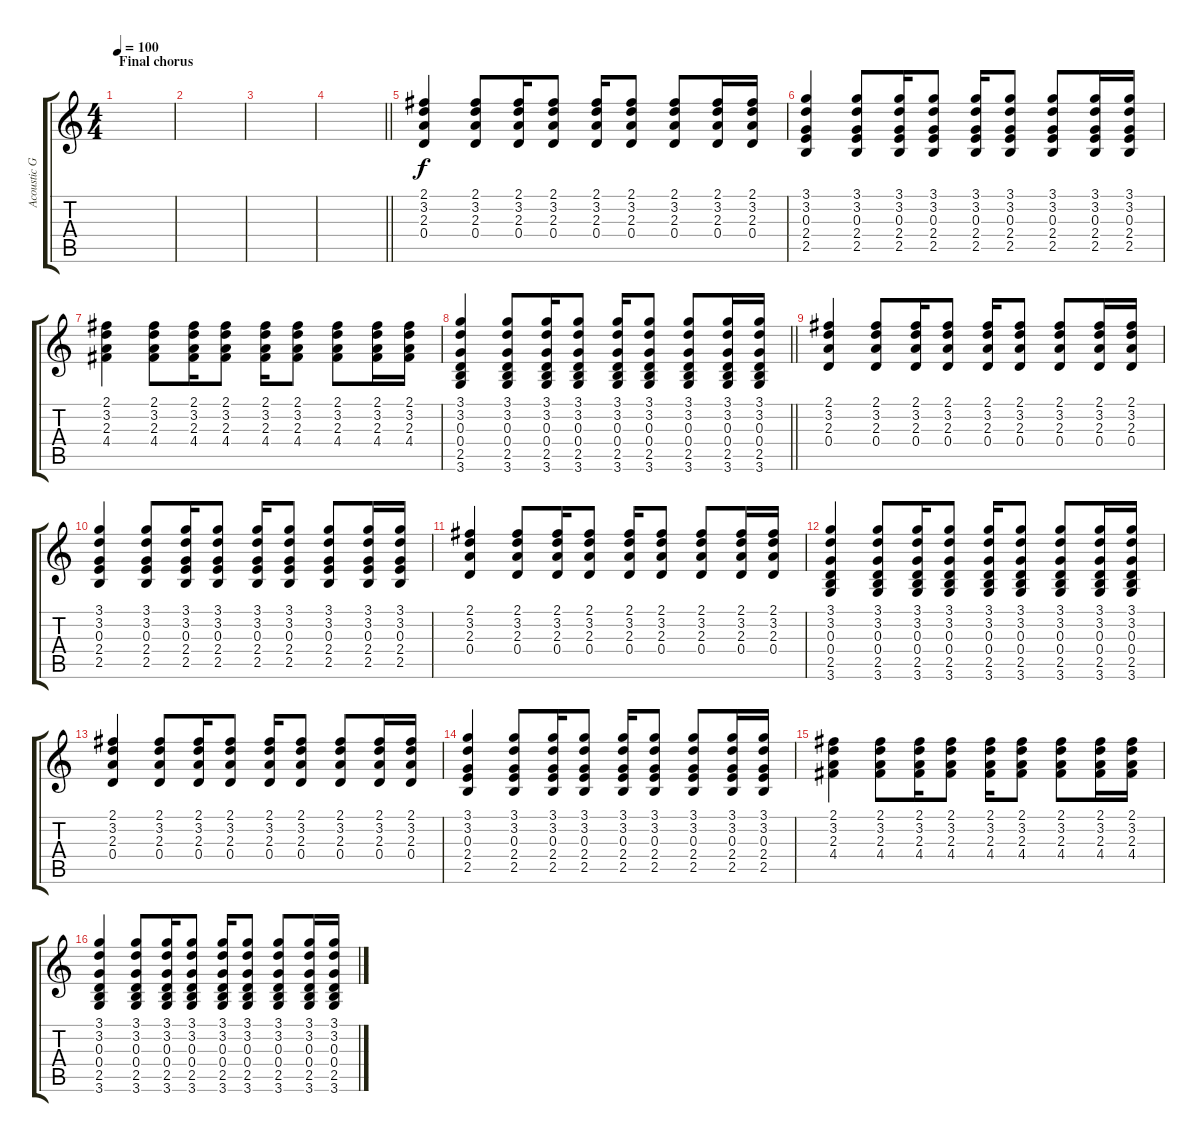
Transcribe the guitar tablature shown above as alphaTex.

\track ("Acoustic Guitar EBGDAE" "Acoustic G") {instrument acousticguitarsteel}
\staff {score tabs}
\tuning (E4 B3 G3 D3 A2 E2) {hide}
\ts (4 4)
\section ("" "Final chorus")
\tempo 100
\clef g2
\ks c
|
|
|
\barLineRight lightlight
|
(2.1 3.2 2.3 0.4).4 (2.1 3.2 2.3 0.4).8 (2.1 3.2 2.3 0.4).16 (2.1 3.2 2.3 0.4).8 (2.1 3.2 2.3 0.4).16 (2.1 3.2 2.3 0.4).8 (2.1 3.2 2.3 0.4).8 (2.1 3.2 2.3 0.4).16 (2.1 3.2 2.3 0.4).16 |
(3.1 3.2 0.3 2.4 2.5).4 (3.1 3.2 0.3 2.4 2.5).8 (3.1 3.2 0.3 2.4 2.5).16 (3.1 3.2 0.3 2.4 2.5).8 (3.1 3.2 0.3 2.4 2.5).16 (3.1 3.2 0.3 2.4 2.5).8 (3.1 3.2 0.3 2.4 2.5).8 (3.1 3.2 0.3 2.4 2.5).16 (3.1 3.2 0.3 2.4 2.5).16 |
(2.1 3.2 2.3 4.4).4 (2.1 3.2 2.3 4.4).8 (2.1 3.2 2.3 4.4).16 (2.1 3.2 2.3 4.4).8 (2.1 3.2 2.3 4.4).16 (2.1 3.2 2.3 4.4).8 (2.1 3.2 2.3 4.4).8 (2.1 3.2 2.3 4.4).16 (2.1 3.2 2.3 4.4).16 |
\barLineRight lightlight
(3.1 3.2 0.3 0.4 2.5 3.6).4 (3.1 3.2 0.3 0.4 2.5 3.6).8 (3.1 3.2 0.3 0.4 2.5 3.6).16 (3.1 3.2 0.3 0.4 2.5 3.6).8 (3.1 3.2 0.3 0.4 2.5 3.6).16 (3.1 3.2 0.3 0.4 2.5 3.6).8 (3.1 3.2 0.3 0.4 2.5 3.6).8 (3.1 3.2 0.3 0.4 2.5 3.6).16 (3.1 3.2 0.3 0.4 2.5 3.6).16 |
(2.1 3.2 2.3 0.4).4 (2.1 3.2 2.3 0.4).8 (2.1 3.2 2.3 0.4).16 (2.1 3.2 2.3 0.4).8 (2.1 3.2 2.3 0.4).16 (2.1 3.2 2.3 0.4).8 (2.1 3.2 2.3 0.4).8 (2.1 3.2 2.3 0.4).16 (2.1 3.2 2.3 0.4).16 |
(3.1 3.2 0.3 2.4 2.5).4 (3.1 3.2 0.3 2.4 2.5).8 (3.1 3.2 0.3 2.4 2.5).16 (3.1 3.2 0.3 2.4 2.5).8 (3.1 3.2 0.3 2.4 2.5).16 (3.1 3.2 0.3 2.4 2.5).8 (3.1 3.2 0.3 2.4 2.5).8 (3.1 3.2 0.3 2.4 2.5).16 (3.1 3.2 0.3 2.4 2.5).16 |
(2.1 3.2 2.3 0.4).4 (2.1 3.2 2.3 0.4).8 (2.1 3.2 2.3 0.4).16 (2.1 3.2 2.3 0.4).8 (2.1 3.2 2.3 0.4).16 (2.1 3.2 2.3 0.4).8 (2.1 3.2 2.3 0.4).8 (2.1 3.2 2.3 0.4).16 (2.1 3.2 2.3 0.4).16 |
(3.1 3.2 0.3 0.4 2.5 3.6).4 (3.1 3.2 0.3 0.4 2.5 3.6).8 (3.1 3.2 0.3 0.4 2.5 3.6).16 (3.1 3.2 0.3 0.4 2.5 3.6).8 (3.1 3.2 0.3 0.4 2.5 3.6).16 (3.1 3.2 0.3 0.4 2.5 3.6).8 (3.1 3.2 0.3 0.4 2.5 3.6).8 (3.1 3.2 0.3 0.4 2.5 3.6).16 (3.1 3.2 0.3 0.4 2.5 3.6).16 |
(2.1 3.2 2.3 0.4).4 (2.1 3.2 2.3 0.4).8 (2.1 3.2 2.3 0.4).16 (2.1 3.2 2.3 0.4).8 (2.1 3.2 2.3 0.4).16 (2.1 3.2 2.3 0.4).8 (2.1 3.2 2.3 0.4).8 (2.1 3.2 2.3 0.4).16 (2.1 3.2 2.3 0.4).16 |
(3.1 3.2 0.3 2.4 2.5).4 (3.1 3.2 0.3 2.4 2.5).8 (3.1 3.2 0.3 2.4 2.5).16 (3.1 3.2 0.3 2.4 2.5).8 (3.1 3.2 0.3 2.4 2.5).16 (3.1 3.2 0.3 2.4 2.5).8 (3.1 3.2 0.3 2.4 2.5).8 (3.1 3.2 0.3 2.4 2.5).16 (3.1 3.2 0.3 2.4 2.5).16 |
(2.1 3.2 2.3 4.4).4 (2.1 3.2 2.3 4.4).8 (2.1 3.2 2.3 4.4).16 (2.1 3.2 2.3 4.4).8 (2.1 3.2 2.3 4.4).16 (2.1 3.2 2.3 4.4).8 (2.1 3.2 2.3 4.4).8 (2.1 3.2 2.3 4.4).16 (2.1 3.2 2.3 4.4).16 |
(3.1 3.2 0.3 0.4 2.5 3.6).4 (3.1 3.2 0.3 0.4 2.5 3.6).8 (3.1 3.2 0.3 0.4 2.5 3.6).16 (3.1 3.2 0.3 0.4 2.5 3.6).8 (3.1 3.2 0.3 0.4 2.5 3.6).16 (3.1 3.2 0.3 0.4 2.5 3.6).8 (3.1 3.2 0.3 0.4 2.5 3.6).8 (3.1 3.2 0.3 0.4 2.5 3.6).16 (3.1 3.2 0.3 0.4 2.5 3.6).16
